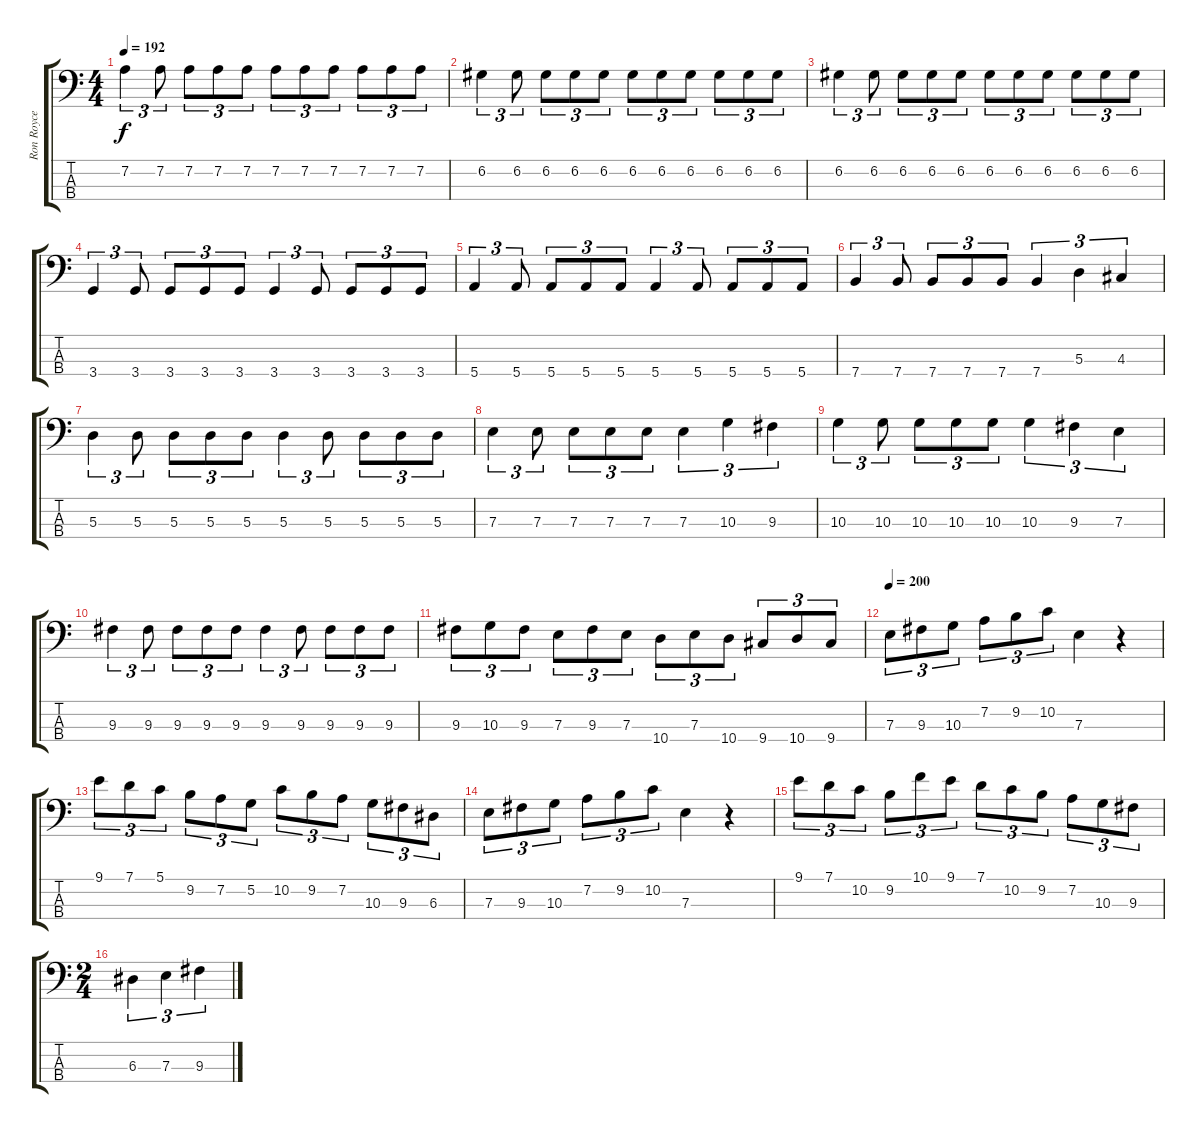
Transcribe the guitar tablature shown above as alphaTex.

\track ("Ron Royce (BASS)" "Ron Royce ") {instrument electricbassfinger}
\staff {score tabs}
\tuning (G2 D2 A1 E1) {hide}
\ts (4 4)
\tempo 192
\clef f4
\ks c
7.2.4{tu (3 2) dy f} 7.2.8{tu (3 2)} 7.2.8{tu (3 2)} 7.2.8{tu (3 2)} 7.2.8{tu (3 2)} 7.2.8{tu (3 2)} 7.2.8{tu (3 2)} 7.2.8{tu (3 2)} 7.2.8{tu (3 2)} 7.2.8{tu (3 2)} 7.2.8{tu (3 2)} |
6.2.4{tu (3 2)} 6.2.8{tu (3 2)} 6.2.8{tu (3 2)} 6.2.8{tu (3 2)} 6.2.8{tu (3 2)} 6.2.8{tu (3 2)} 6.2.8{tu (3 2)} 6.2.8{tu (3 2)} 6.2.8{tu (3 2)} 6.2.8{tu (3 2)} 6.2.8{tu (3 2)} |
6.2.4{tu (3 2)} 6.2.8{tu (3 2)} 6.2.8{tu (3 2)} 6.2.8{tu (3 2)} 6.2.8{tu (3 2)} 6.2.8{tu (3 2)} 6.2.8{tu (3 2)} 6.2.8{tu (3 2)} 6.2.8{tu (3 2)} 6.2.8{tu (3 2)} 6.2.8{tu (3 2)} |
3.4.4{tu (3 2)} 3.4.8{tu (3 2)} 3.4.8{tu (3 2)} 3.4.8{tu (3 2)} 3.4.8{tu (3 2)} 3.4.4{tu (3 2)} 3.4.8{tu (3 2)} 3.4.8{tu (3 2)} 3.4.8{tu (3 2)} 3.4.8{tu (3 2)} |
5.4.4{tu (3 2)} 5.4.8{tu (3 2)} 5.4.8{tu (3 2)} 5.4.8{tu (3 2)} 5.4.8{tu (3 2)} 5.4.4{tu (3 2)} 5.4.8{tu (3 2)} 5.4.8{tu (3 2)} 5.4.8{tu (3 2)} 5.4.8{tu (3 2)} |
7.4.4{tu (3 2)} 7.4.8{tu (3 2)} 7.4.8{tu (3 2)} 7.4.8{tu (3 2)} 7.4.8{tu (3 2)} 7.4.4{tu (3 2)} 5.3.4{tu (3 2)} 4.3.4{tu (3 2)} |
5.3.4{tu (3 2)} 5.3.8{tu (3 2)} 5.3.8{tu (3 2)} 5.3.8{tu (3 2)} 5.3.8{tu (3 2)} 5.3.4{tu (3 2)} 5.3.8{tu (3 2)} 5.3.8{tu (3 2)} 5.3.8{tu (3 2)} 5.3.8{tu (3 2)} |
7.3.4{tu (3 2)} 7.3.8{tu (3 2)} 7.3.8{tu (3 2)} 7.3.8{tu (3 2)} 7.3.8{tu (3 2)} 7.3.4{tu (3 2)} 10.3.4{tu (3 2)} 9.3.4{tu (3 2)} |
10.3.4{tu (3 2)} 10.3.8{tu (3 2)} 10.3.8{tu (3 2)} 10.3.8{tu (3 2)} 10.3.8{tu (3 2)} 10.3.4{tu (3 2)} 9.3.4{tu (3 2)} 7.3.4{tu (3 2)} |
9.3.4{tu (3 2)} 9.3.8{tu (3 2)} 9.3.8{tu (3 2)} 9.3.8{tu (3 2)} 9.3.8{tu (3 2)} 9.3.4{tu (3 2)} 9.3.8{tu (3 2)} 9.3.8{tu (3 2)} 9.3.8{tu (3 2)} 9.3.8{tu (3 2)} |
9.3.8{tu (3 2)} 10.3.8{tu (3 2)} 9.3.8{tu (3 2)} 7.3.8{tu (3 2)} 9.3.8{tu (3 2)} 7.3.8{tu (3 2)} 10.4.8{tu (3 2)} 7.3.8{tu (3 2)} 10.4.8{tu (3 2)} 9.4.8{tu (3 2)} 10.4.8{tu (3 2)} 9.4.8{tu (3 2)} |
\tempo 200
7.3.8{tu (3 2)} 9.3.8{tu (3 2)} 10.3.8{tu (3 2)} 7.2.8{tu (3 2)} 9.2.8{tu (3 2)} 10.2.8{tu (3 2)} 7.3.4 r.4 |
9.1.8{tu (3 2)} 7.1.8{tu (3 2)} 5.1.8{tu (3 2)} 9.2.8{tu (3 2)} 7.2.8{tu (3 2)} 5.2.8{tu (3 2)} 10.2.8{tu (3 2)} 9.2.8{tu (3 2)} 7.2.8{tu (3 2)} 10.3.8{tu (3 2)} 9.3.8{tu (3 2)} 6.3.8{tu (3 2)} |
7.3.8{tu (3 2)} 9.3.8{tu (3 2)} 10.3.8{tu (3 2)} 7.2.8{tu (3 2)} 9.2.8{tu (3 2)} 10.2.8{tu (3 2)} 7.3.4 r.4 |
9.1.8{tu (3 2)} 7.1.8{tu (3 2)} 10.2.8{tu (3 2)} 9.2.8{tu (3 2)} 10.1.8{tu (3 2)} 9.1.8{tu (3 2)} 7.1.8{tu (3 2)} 10.2.8{tu (3 2)} 9.2.8{tu (3 2)} 7.2.8{tu (3 2)} 10.3.8{tu (3 2)} 9.3.8{tu (3 2)} |
\ts (2 4)
6.3.4{tu (3 2)} 7.3.4{tu (3 2)} 9.3.4{tu (3 2)}
